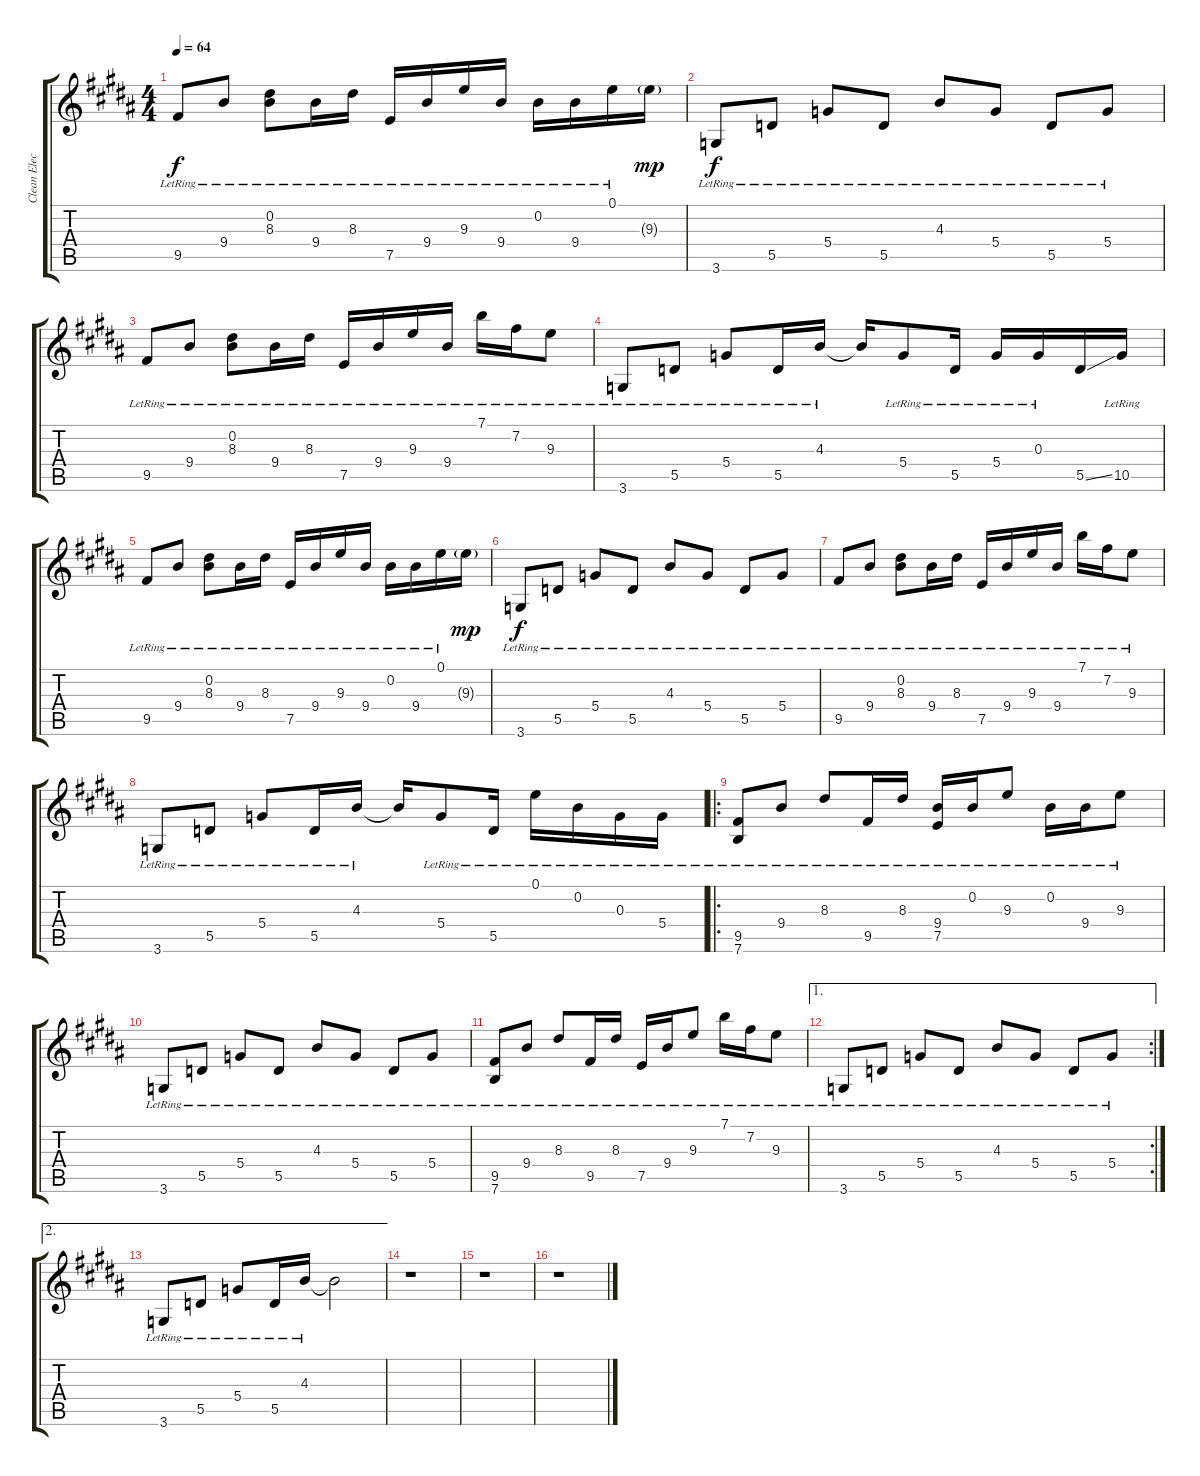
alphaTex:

\track ("Clean Elec." "Clean Elec") {instrument electricguitarjazz}
\staff {score tabs}
\tuning (E4 B3 G3 D3 A2 E2) {hide}
\ts (4 4)
\tempo 64
\clef g2
\ks b
9.5{lr}.8{dy f instrument electricguitarjazz} 9.4{lr}.8 (0.2{lr} 8.3{lr}).8 9.4{lr}.16 8.3{lr}.16 7.5{lr}.16 9.4{lr}.16 9.3{lr}.16 9.4{lr}.16 0.2{lr}.16 9.4{lr}.16 0.1{lr}.16 9.3{g}.16{dy mp} |
3.6{lr}.8{dy f} 5.5{lr}.8 5.4{lr}.8 5.5{lr}.8 4.3{lr}.8 5.4{lr}.8 5.5{lr}.8 5.4{lr}.8 |
9.5{lr}.8 9.4{lr}.8 (0.2{lr} 8.3{lr}).8 9.4{lr}.16 8.3{lr}.16 7.5{lr}.16 9.4{lr}.16 9.3{lr}.16 9.4{lr}.16 7.1{lr}.16 7.2{lr}.16 9.3{lr}.8 |
3.6{lr}.8 5.5{lr}.8 5.4{lr}.8 5.5{lr}.16 4.3{lr}.16 4.3{t}.16 5.4{lr}.8 5.5{lr}.16 5.4{lr}.16 0.3{lr}.16 5.5{ss}.16 10.5{lr}.16 |
9.5{lr}.8 9.4{lr}.8 (0.2{lr} 8.3{lr}).8 9.4{lr}.16 8.3{lr}.16 7.5{lr}.16 9.4{lr}.16 9.3{lr}.16 9.4{lr}.16 0.2{lr}.16 9.4{lr}.16 0.1{lr}.16 9.3{g}.16{dy mp} |
3.6{lr}.8{dy f} 5.5{lr}.8 5.4{lr}.8 5.5{lr}.8 4.3{lr}.8 5.4{lr}.8 5.5{lr}.8 5.4{lr}.8 |
9.5{lr}.8 9.4{lr}.8 (0.2{lr} 8.3{lr}).8 9.4{lr}.16 8.3{lr}.16 7.5{lr}.16 9.4{lr}.16 9.3{lr}.16 9.4{lr}.16 7.1{lr}.16 7.2{lr}.16 9.3{lr}.8 |
3.6{lr}.8 5.5{lr}.8 5.4{lr}.8 5.5{lr}.16 4.3{lr}.16 4.3{t}.16 5.4{lr}.8 5.5{lr}.16 0.1{lr}.16 0.2{lr}.16 0.3{lr}.16 5.4{lr}.16 |
\ro
(9.5{lr} 7.6{lr}).8{volume 6} 9.4{lr}.8 8.3{lr}.8 9.5{lr}.16 8.3{lr}.16 (9.4{lr} 7.5{lr}).16 0.2{lr}.16 9.3{lr}.8 0.2{lr}.16 9.4{lr}.16 9.3{lr}.8 |
3.6{lr}.8 5.5{lr}.8 5.4{lr}.8 5.5{lr}.8 4.3{lr}.8 5.4{lr}.8 5.5{lr}.8 5.4{lr}.8 |
(9.5{lr} 7.6{lr}).8 9.4{lr}.8 8.3{lr}.8 9.5{lr}.16 8.3{lr}.16 7.5{lr}.16 9.4{lr}.16 9.3{lr}.8 7.1{lr}.16 7.2{lr}.16 9.3{lr}.8 |
\ae 1
\rc 2
3.6{lr}.8 5.5{lr}.8 5.4{lr}.8 5.5{lr}.8 4.3{lr}.8 5.4{lr}.8 5.5{lr}.8 5.4{lr}.8 |
\ae 2
3.6{lr}.8 5.5{lr}.8 5.4{lr}.8 5.5{lr}.16 4.3{lr}.16 4.3{t}.2 |
r.1 |
r.1 |
r.1
